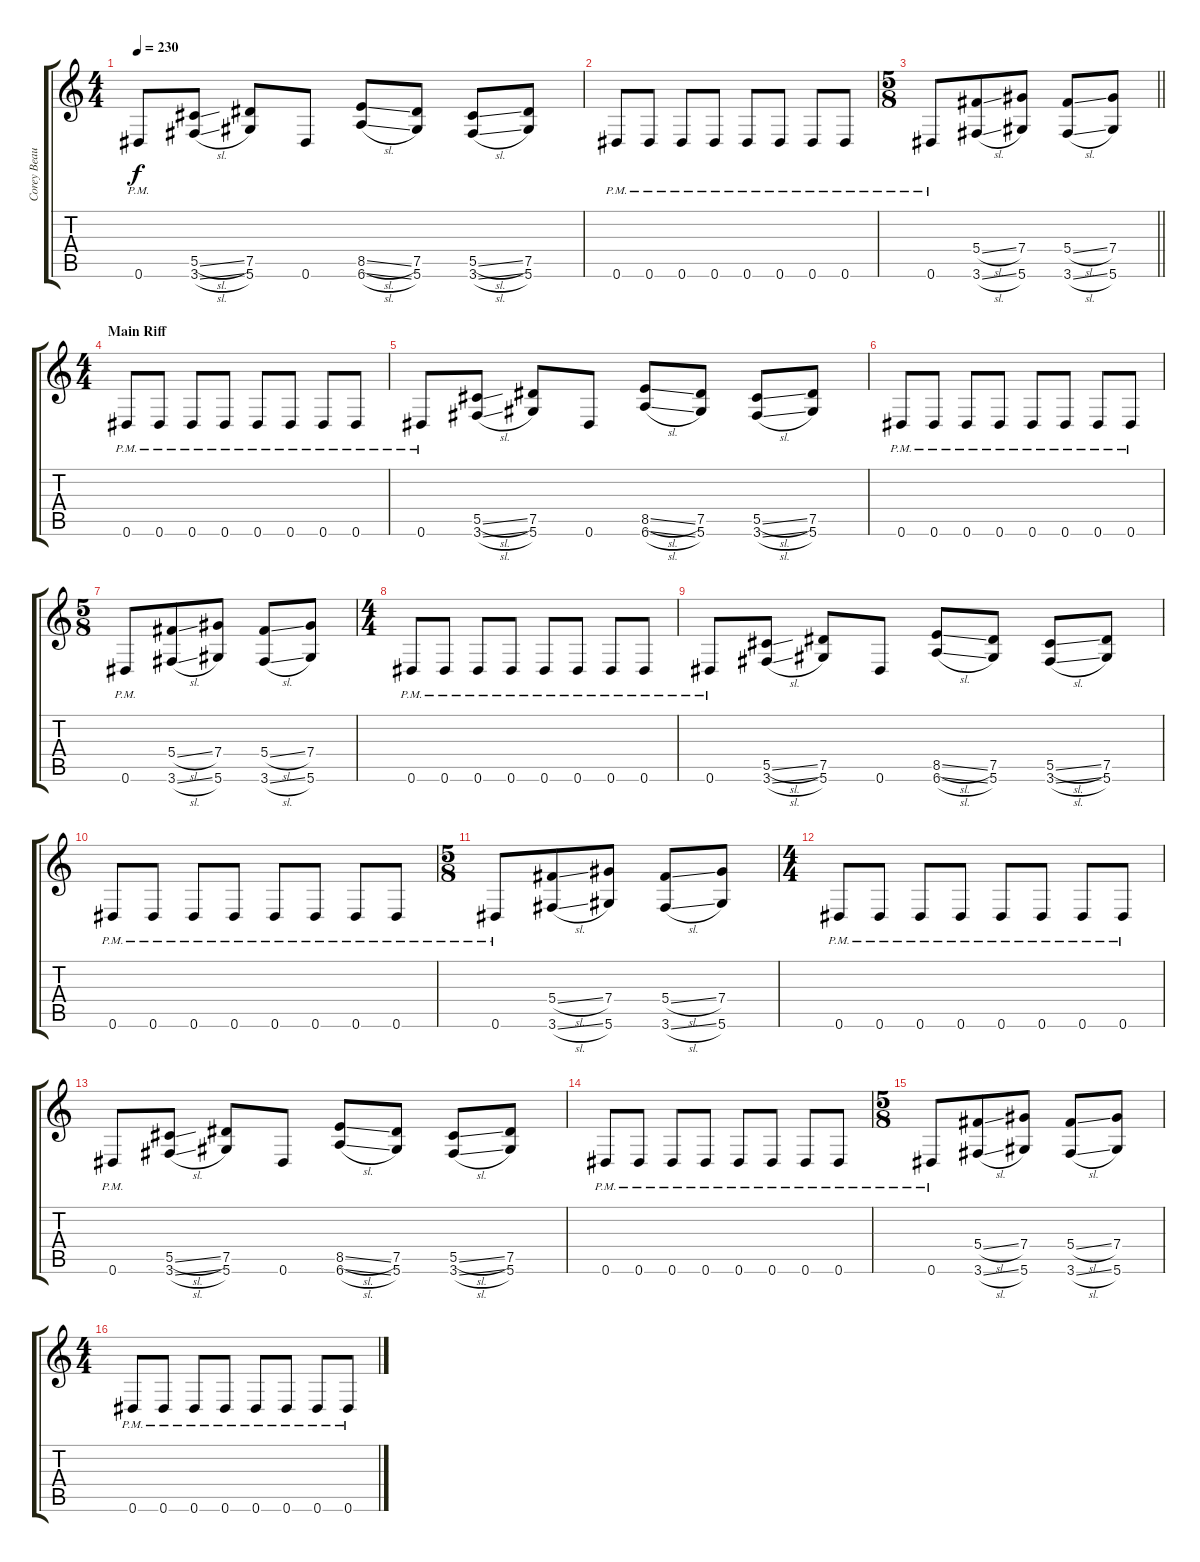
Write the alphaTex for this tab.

\track ("Corey Beaulieu (lead guitar)" "Corey Beau") {instrument distortionguitar}
\staff {score tabs}
\tuning (Eb4 Bb3 Gb3 Db3 Ab2 Eb2) {hide}
\ts (4 4)
\tempo 230
\clef g2
\ks c
0.6{pm}.8{dy f} (5.5{sl} 3.6{sl}).8 (7.5 5.6).8 0.6.8 (8.5{sl} 6.6{sl}).8 (7.5 5.6).8 (5.5{sl} 3.6{sl}).8 (7.5 5.6).8 |
0.6{pm}.8 0.6{pm}.8 0.6{pm}.8 0.6{pm}.8 0.6{pm}.8 0.6{pm}.8 0.6{pm}.8 0.6{pm}.8 |
\ts (5 8)
\barLineRight lightlight
0.6{pm}.8 (5.4{sl} 3.6{sl}).8 (7.4 5.6).8 (5.4{sl} 3.6{sl}).8 (7.4 5.6).8 |
\ts (4 4)
\section ("" "Main Riff")
0.6{pm}.8 0.6{pm}.8 0.6{pm}.8 0.6{pm}.8 0.6{pm}.8 0.6{pm}.8 0.6{pm}.8 0.6{pm}.8 |
0.6{pm}.8 (5.5{sl} 3.6{sl}).8 (7.5 5.6).8 0.6.8 (8.5{sl} 6.6{sl}).8 (7.5 5.6).8 (5.5{sl} 3.6{sl}).8 (7.5 5.6).8 |
0.6{pm}.8 0.6{pm}.8 0.6{pm}.8 0.6{pm}.8 0.6{pm}.8 0.6{pm}.8 0.6{pm}.8 0.6{pm}.8 |
\ts (5 8)
0.6{pm}.8 (5.4{sl} 3.6{sl}).8 (7.4 5.6).8 (5.4{sl} 3.6{sl}).8 (7.4 5.6).8 |
\ts (4 4)
0.6{pm}.8 0.6{pm}.8 0.6{pm}.8 0.6{pm}.8 0.6{pm}.8 0.6{pm}.8 0.6{pm}.8 0.6{pm}.8 |
0.6{pm}.8 (5.5{sl} 3.6{sl}).8 (7.5 5.6).8 0.6.8 (8.5{sl} 6.6{sl}).8 (7.5 5.6).8 (5.5{sl} 3.6{sl}).8 (7.5 5.6).8 |
0.6{pm}.8 0.6{pm}.8 0.6{pm}.8 0.6{pm}.8 0.6{pm}.8 0.6{pm}.8 0.6{pm}.8 0.6{pm}.8 |
\ts (5 8)
0.6{pm}.8 (5.4{sl} 3.6{sl}).8 (7.4 5.6).8 (5.4{sl} 3.6{sl}).8 (7.4 5.6).8 |
\ts (4 4)
0.6{pm}.8 0.6{pm}.8 0.6{pm}.8 0.6{pm}.8 0.6{pm}.8 0.6{pm}.8 0.6{pm}.8 0.6{pm}.8 |
0.6{pm}.8 (5.5{sl} 3.6{sl}).8 (7.5 5.6).8 0.6.8 (8.5{sl} 6.6{sl}).8 (7.5 5.6).8 (5.5{sl} 3.6{sl}).8 (7.5 5.6).8 |
0.6{pm}.8 0.6{pm}.8 0.6{pm}.8 0.6{pm}.8 0.6{pm}.8 0.6{pm}.8 0.6{pm}.8 0.6{pm}.8 |
\ts (5 8)
0.6{pm}.8 (5.4{sl} 3.6{sl}).8 (7.4 5.6).8 (5.4{sl} 3.6{sl}).8 (7.4 5.6).8 |
\ts (4 4)
0.6{pm}.8 0.6{pm}.8 0.6{pm}.8 0.6{pm}.8 0.6{pm}.8 0.6{pm}.8 0.6{pm}.8 0.6{pm}.8
